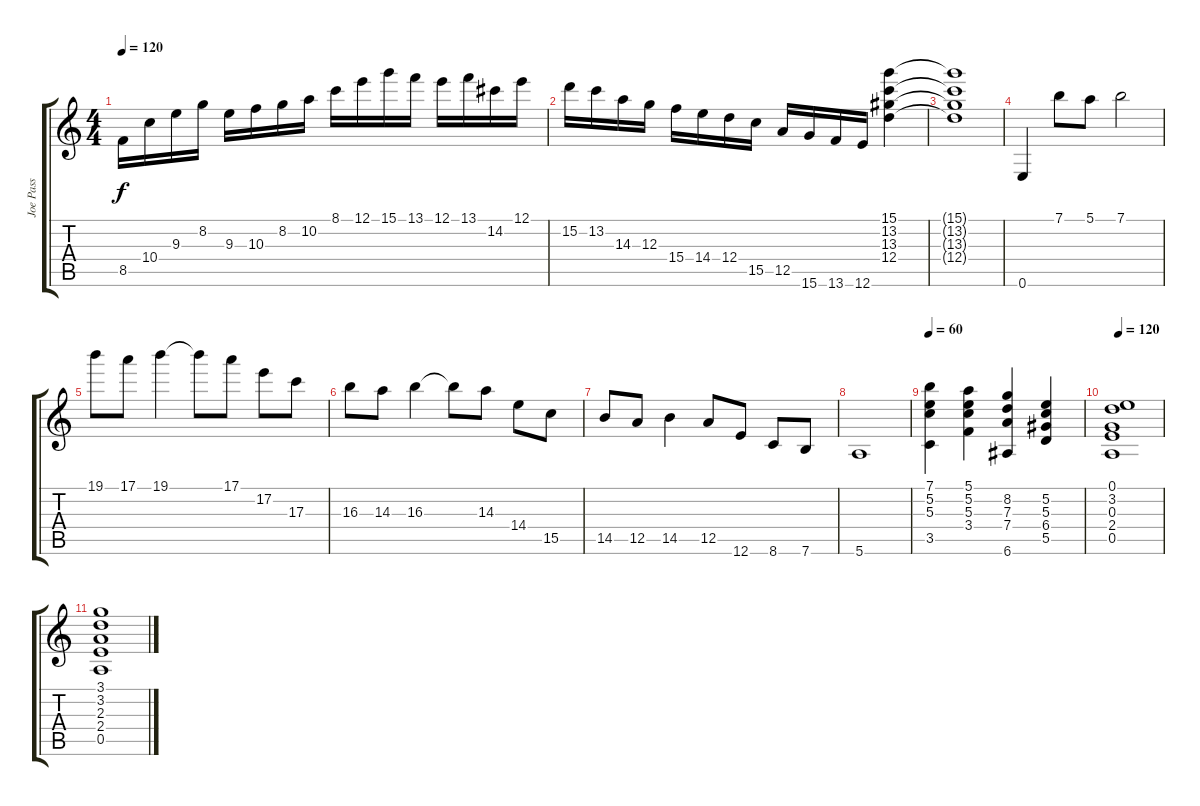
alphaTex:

\track ("Joe Pass" "Joe Pass") {instrument electricguitarjazz}
\staff {score tabs}
\tuning (E4 B3 G3 D3 A2 E2) {hide}
\ts (4 4)
\tempo 120
\clef g2
\ks c
8.5.16{dy f} 10.4.16 9.3.16 8.2.16 9.3.16 10.3.16 8.2.16 10.2.16 8.1.16 12.1.16 15.1.16 13.1.16 12.1.16 13.1.16 14.2.16 12.1.16 |
15.2.16 13.2.16 14.3.16 12.3.16 15.4.16 14.4.16 12.4.16 15.5.16 12.5.16 15.6.16 13.6.16 12.6.16 (15.1 13.2 13.3 12.4).4 |
(15.1{t} 13.2{t} 13.3{t} 12.4{t}).1 |
0.6.4 7.1.8 5.1.8 7.1.2 |
19.1.8 17.1.8 19.1.4 19.1{t}.8 17.1.8 17.2.8 17.3.8 |
16.3.8 14.3.8 16.3.4 16.3{t}.8 14.3.8 14.4.8 15.5.8 |
14.5.8 12.5.8 14.5.4 12.5.8 12.6.8 8.6.8 7.6.8 |
5.6.1 |
\tempo 60
(7.1 5.2 5.3 3.5).4 (5.1 5.2 5.3 3.4).4 (8.2 7.3 7.4 6.6).4 (5.2 5.3 6.4 5.5).4 |
\tempo 120
(0.1 3.2 0.3 2.4 0.5).1 |
(3.1 3.2 2.3 2.4 0.5).1
